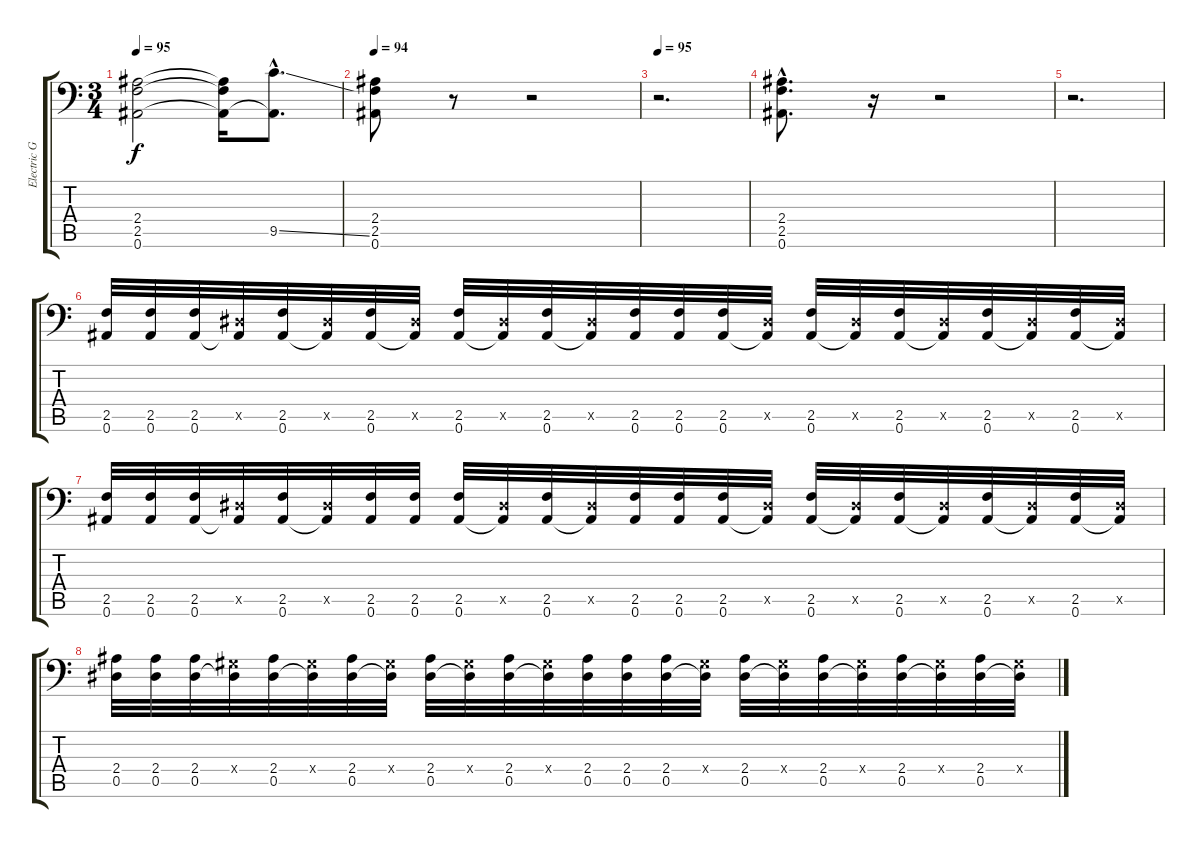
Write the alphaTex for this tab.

\track ("Electric Guitar 4" "Electric G") {instrument distortionguitar}
\staff {score tabs}
\tuning (Bb3 F3 Db3 Ab2 Eb2 Bb1) {hide}
\ts (3 4)
\tempo 95
\clef f4
\ks c
(2.4{t} 2.5{t} 0.6{t}).2{dy f volume 12} (2.4{t} 2.5{t} 0.6{t}).16 (9.5{ss hac} 0.6{hac t}).8{d} |
\tempo 94
(2.4 2.5 0.6).8{volume 15} r.8 r.2 |
\tempo 95
r.2{d} |
(2.4{hac} 2.5{hac} 0.6{hac}).8{d} r.16 r.2 |
r.2{d} |
(2.5 0.6).32 (2.5 0.6).32 (2.5 0.6).32 (0.5{x} 0.6{t}).32 (2.5 0.6).32 (0.5{x} 0.6{t}).32 (2.5 0.6).32 (0.5{x} 0.6{t}).32 (2.5 0.6).32 (0.5{x} 0.6{t}).32 (2.5 0.6).32 (0.5{x} 0.6{t}).32 (2.5 0.6).32 (2.5 0.6).32 (2.5 0.6).32 (0.5{x} 0.6{t}).32 (2.5 0.6).32 (0.5{x} 0.6{t}).32 (2.5 0.6).32 (0.5{x} 0.6{t}).32 (2.5 0.6).32 (0.5{x} 0.6{t}).32 (2.5 0.6).32 (0.5{x} 0.6{t}).32 |
(2.5 0.6).32 (2.5 0.6).32 (2.5 0.6).32 (0.5{x} 0.6{t}).32 (2.5 0.6).32 (0.5{x} 0.6{t}).32 (2.5 0.6).32 (2.5 0.6).32 (2.5 0.6).32 (0.5{x} 0.6{t}).32 (2.5 0.6).32 (0.5{x} 0.6{t}).32 (2.5 0.6).32 (2.5 0.6).32 (2.5 0.6).32 (0.5{x} 0.6{t}).32 (2.5 0.6).32 (0.5{x} 0.6{t}).32 (2.5 0.6).32 (0.5{x} 0.6{t}).32 (2.5 0.6).32 (0.5{x} 0.6{t}).32 (2.5 0.6).32 (0.5{x} 0.6{t}).32 |
(2.4 0.5).32 (2.4 0.5).32 (2.4 0.5).32 (0.4{x} 0.5{t}).32 (2.4 0.5).32 (0.4{x} 0.5{t}).32 (2.4 0.5).32 (0.4{x} 0.5{t}).32 (2.4 0.5).32 (0.4{x} 0.5{t}).32 (2.4 0.5).32 (0.4{x} 0.5{t}).32 (2.4 0.5).32 (2.4 0.5).32 (2.4 0.5).32 (0.4{x} 0.5{t}).32 (2.4 0.5).32 (0.4{x} 0.5{t}).32 (2.4 0.5).32 (0.4{x} 0.5{t}).32 (2.4 0.5).32 (0.4{x} 0.5{t}).32 (2.4 0.5).32 (0.4{x} 0.5{t}).32
